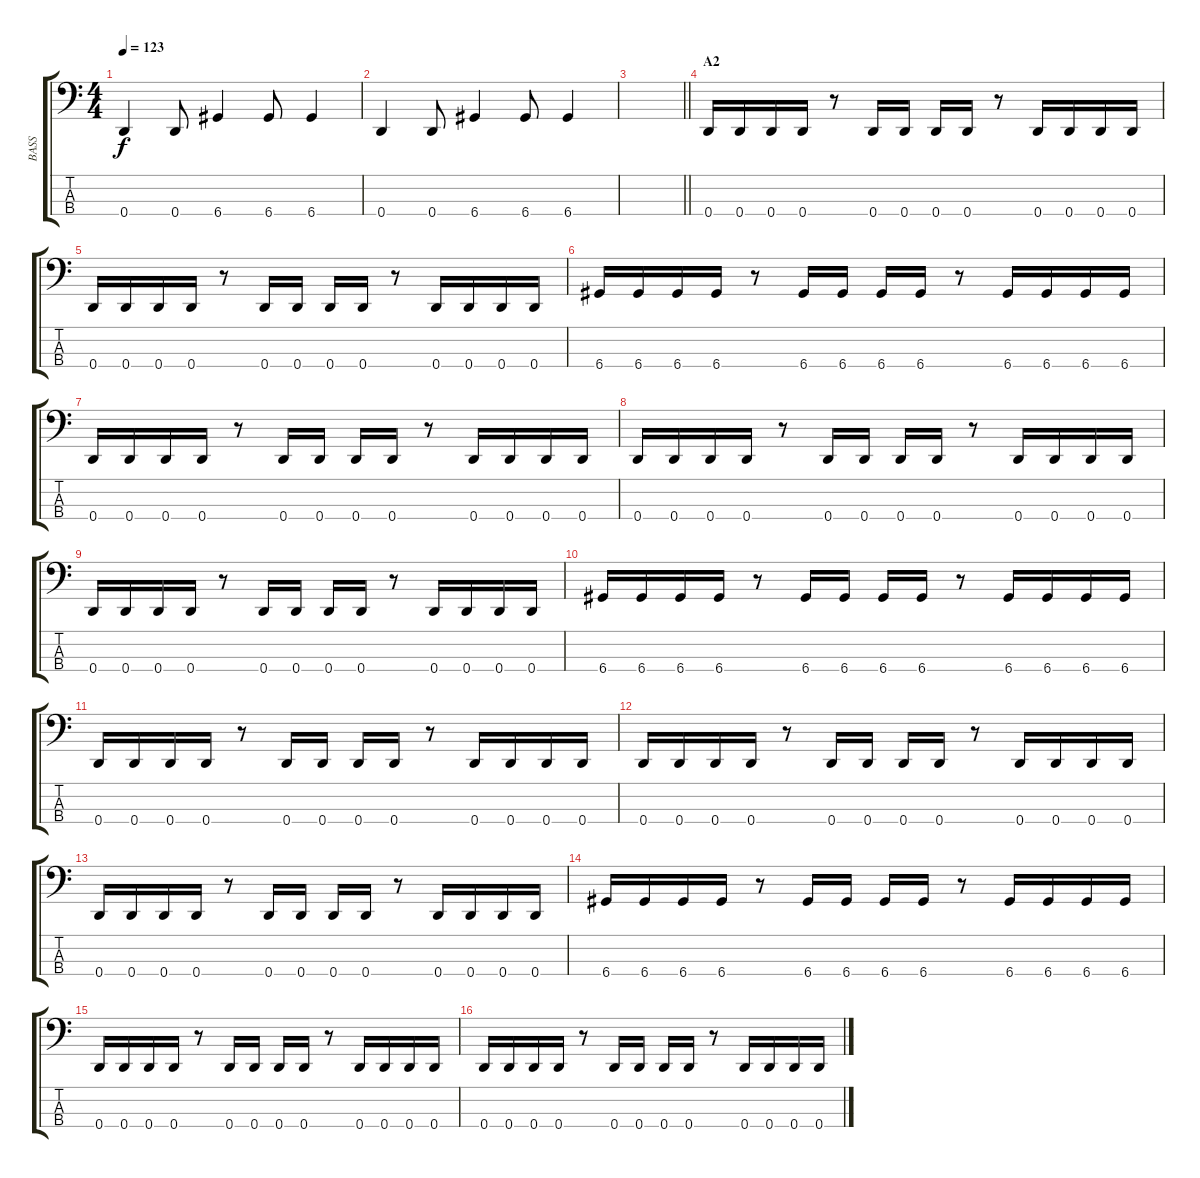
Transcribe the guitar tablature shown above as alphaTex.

\track ("BASS" "BASS") {instrument electricbassfinger}
\staff {score tabs}
\tuning (F2 C2 G1 D1) {hide}
\ts (4 4)
\tempo 123
\clef f4
\ks c
0.4.4{dy f} 0.4.8 6.4.4 6.4.8 6.4.4 |
0.4.4 0.4.8 6.4.4 6.4.8 6.4.4 |
\barLineRight lightlight
|
\section ("" "A2")
0.4.16 0.4.16 0.4.16 0.4.16 r.8 0.4.16 0.4.16 0.4.16 0.4.16 r.8 0.4.16 0.4.16 0.4.16 0.4.16 |
0.4.16 0.4.16 0.4.16 0.4.16 r.8 0.4.16 0.4.16 0.4.16 0.4.16 r.8 0.4.16 0.4.16 0.4.16 0.4.16 |
6.4.16 6.4.16 6.4.16 6.4.16 r.8 6.4.16 6.4.16 6.4.16 6.4.16 r.8 6.4.16 6.4.16 6.4.16 6.4.16 |
0.4.16 0.4.16 0.4.16 0.4.16 r.8 0.4.16 0.4.16 0.4.16 0.4.16 r.8 0.4.16 0.4.16 0.4.16 0.4.16 |
0.4.16 0.4.16 0.4.16 0.4.16 r.8 0.4.16 0.4.16 0.4.16 0.4.16 r.8 0.4.16 0.4.16 0.4.16 0.4.16 |
0.4.16 0.4.16 0.4.16 0.4.16 r.8 0.4.16 0.4.16 0.4.16 0.4.16 r.8 0.4.16 0.4.16 0.4.16 0.4.16 |
6.4.16 6.4.16 6.4.16 6.4.16 r.8 6.4.16 6.4.16 6.4.16 6.4.16 r.8 6.4.16 6.4.16 6.4.16 6.4.16 |
0.4.16 0.4.16 0.4.16 0.4.16 r.8 0.4.16 0.4.16 0.4.16 0.4.16 r.8 0.4.16 0.4.16 0.4.16 0.4.16 |
0.4.16 0.4.16 0.4.16 0.4.16 r.8 0.4.16 0.4.16 0.4.16 0.4.16 r.8 0.4.16 0.4.16 0.4.16 0.4.16 |
0.4.16 0.4.16 0.4.16 0.4.16 r.8 0.4.16 0.4.16 0.4.16 0.4.16 r.8 0.4.16 0.4.16 0.4.16 0.4.16 |
6.4.16 6.4.16 6.4.16 6.4.16 r.8 6.4.16 6.4.16 6.4.16 6.4.16 r.8 6.4.16 6.4.16 6.4.16 6.4.16 |
0.4.16 0.4.16 0.4.16 0.4.16 r.8 0.4.16 0.4.16 0.4.16 0.4.16 r.8 0.4.16 0.4.16 0.4.16 0.4.16 |
0.4.16 0.4.16 0.4.16 0.4.16 r.8 0.4.16 0.4.16 0.4.16 0.4.16 r.8 0.4.16 0.4.16 0.4.16 0.4.16
